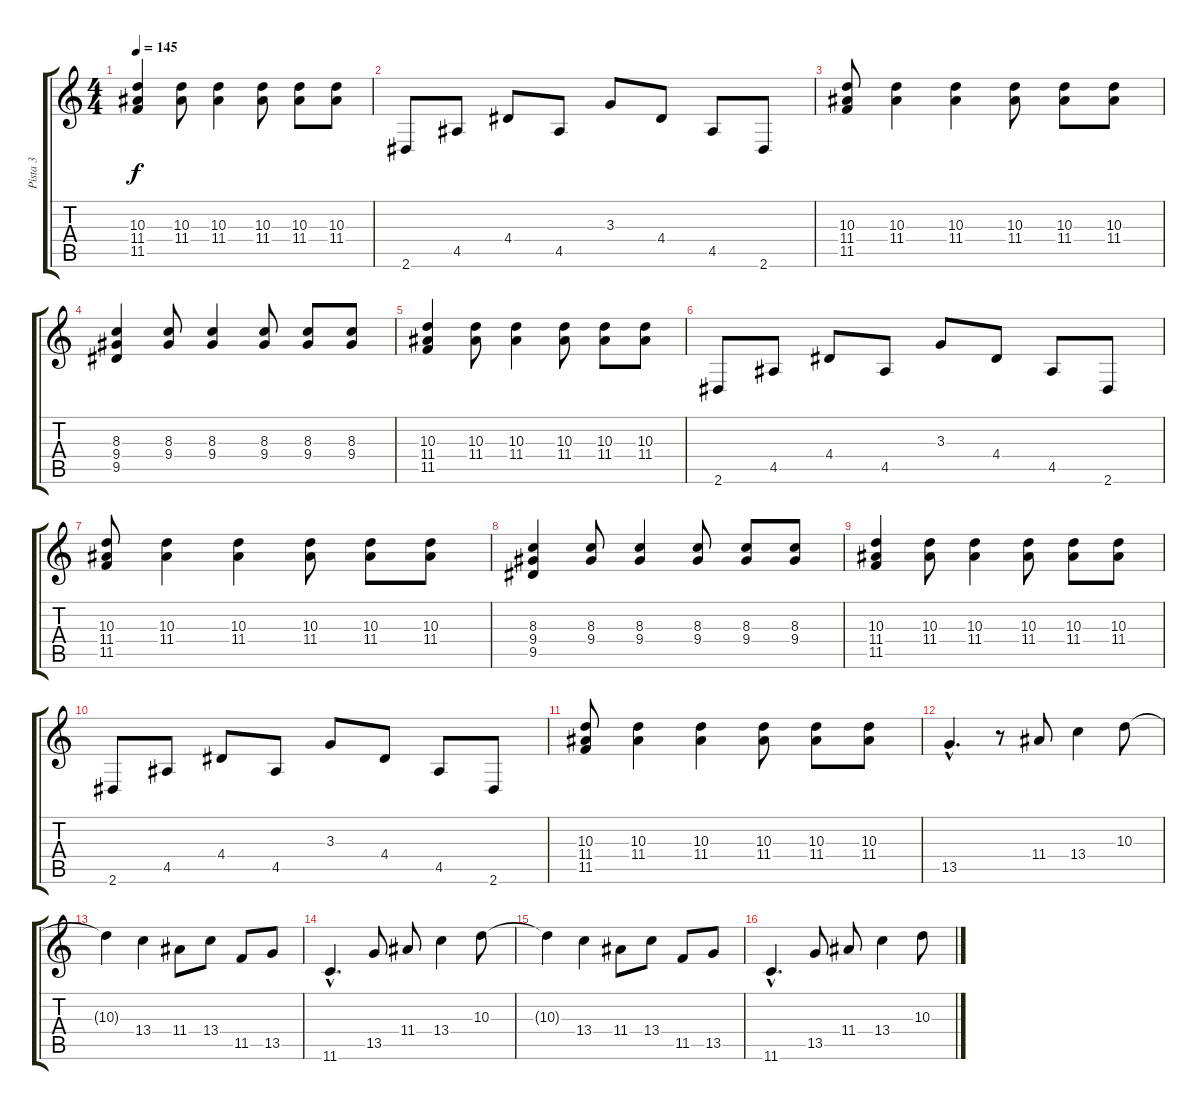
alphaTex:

\track ("Pista 3" "Pista 3") {instrument electricguitarjazz}
\staff {score tabs}
\tuning (Db4 Ab3 E3 B2 Gb2 Db2) {hide}
\ts (4 4)
\tempo 145
\clef g2
\ks c
(10.3 11.4 11.5).4{dy f} (10.3 11.4).8 (10.3 11.4).4 (10.3 11.4).8 (10.3 11.4).8 (10.3 11.4).8 |
2.6.8 4.5.8 4.4.8 4.5.8 3.3.8 4.4.8 4.5.8 2.6.8 |
(10.3 11.4 11.5).8 (10.3 11.4).4 (10.3 11.4).4 (10.3 11.4).8 (10.3 11.4).8 (10.3 11.4).8 |
(8.3 9.4 9.5).4 (8.3 9.4).8 (8.3 9.4).4 (8.3 9.4).8 (8.3 9.4).8 (8.3 9.4).8 |
(10.3 11.4 11.5).4 (10.3 11.4).8 (10.3 11.4).4 (10.3 11.4).8 (10.3 11.4).8 (10.3 11.4).8 |
2.6.8 4.5.8 4.4.8 4.5.8 3.3.8 4.4.8 4.5.8 2.6.8 |
(10.3 11.4 11.5).8 (10.3 11.4).4 (10.3 11.4).4 (10.3 11.4).8 (10.3 11.4).8 (10.3 11.4).8 |
(8.3 9.4 9.5).4 (8.3 9.4).8 (8.3 9.4).4 (8.3 9.4).8 (8.3 9.4).8 (8.3 9.4).8 |
(10.3 11.4 11.5).4 (10.3 11.4).8 (10.3 11.4).4 (10.3 11.4).8 (10.3 11.4).8 (10.3 11.4).8 |
2.6.8 4.5.8 4.4.8 4.5.8 3.3.8 4.4.8 4.5.8 2.6.8 |
(10.3 11.4 11.5).8 (10.3 11.4).4 (10.3 11.4).4 (10.3 11.4).8 (10.3 11.4).8 (10.3 11.4).8 |
13.5{hac}.4{d} r.8 11.4.8 13.4.4 10.3.8 |
10.3{t}.4 13.4.4 11.4.8 13.4.8 11.5.8 13.5.8 |
11.6{hac}.4{d} 13.5.8 11.4.8 13.4.4 10.3.8 |
10.3{t}.4 13.4.4 11.4.8 13.4.8 11.5.8 13.5.8 |
11.6{hac}.4{d} 13.5.8 11.4.8 13.4.4 10.3.8
